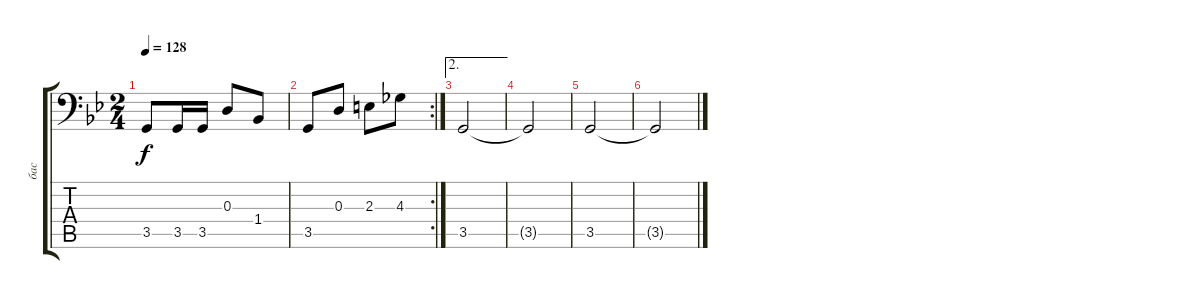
\track ("бас" "бас") {instrument electricbassfinger}
\staff {score tabs}
\tuning (C3 G2 D2 A1 E1 B0) {hide}
\ts (2 4)
\tempo 128
\clef f4
\ks gminor
3.5.8{dy f} 3.5.16 3.5.16 0.3.8 1.4.8 |
\rc 2
3.5.8 0.3.8 2.3.8 4.3.8 |
\ae 2
3.5.2 |
3.5{t}.2 |
3.5.2 |
3.5{t}.2
